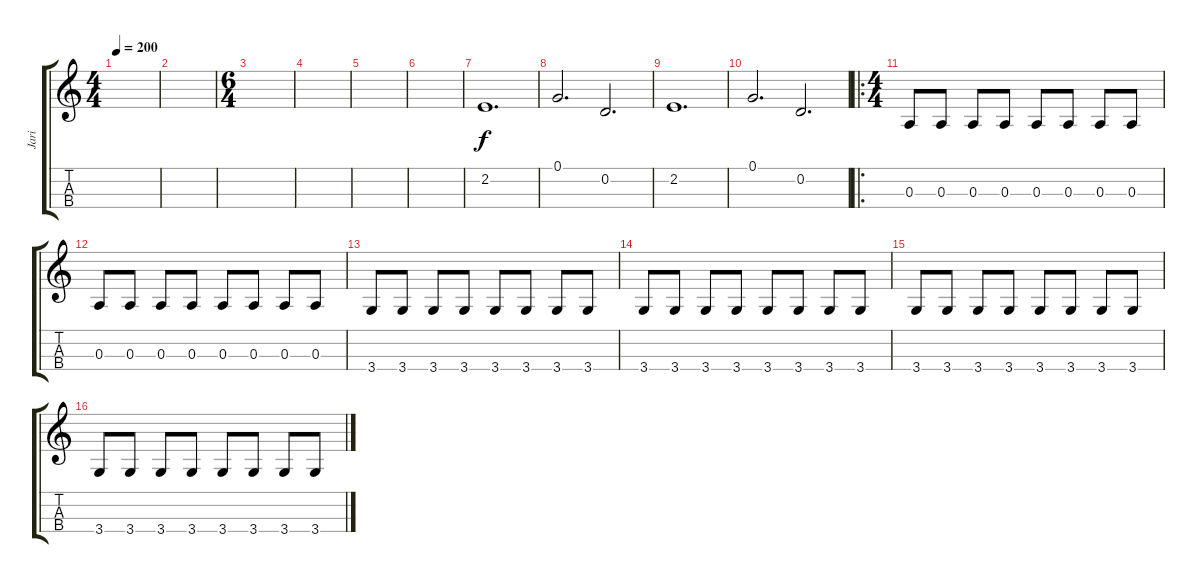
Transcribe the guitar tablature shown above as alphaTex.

\track ("Jari" "Jari") {instrument electricbasspick}
\staff {score tabs}
\tuning (G3 D3 A2 E2) {hide}
\ts (4 4)
\tempo 200
\clef g2
\ks c
|
|
\ts (6 4)
|
|
|
|
2.2.1{d} |
0.1.2{d} 0.2.2{d} |
2.2.1{d} |
0.1.2{d} 0.2.2{d} |
\ro
\ts (4 4)
0.3.8 0.3.8 0.3.8 0.3.8 0.3.8 0.3.8 0.3.8 0.3.8 |
0.3.8 0.3.8 0.3.8 0.3.8 0.3.8 0.3.8 0.3.8 0.3.8 |
3.4.8 3.4.8 3.4.8 3.4.8 3.4.8 3.4.8 3.4.8 3.4.8 |
3.4.8 3.4.8 3.4.8 3.4.8 3.4.8 3.4.8 3.4.8 3.4.8 |
3.4.8 3.4.8 3.4.8 3.4.8 3.4.8 3.4.8 3.4.8 3.4.8 |
3.4.8 3.4.8 3.4.8 3.4.8 3.4.8 3.4.8 3.4.8 3.4.8
